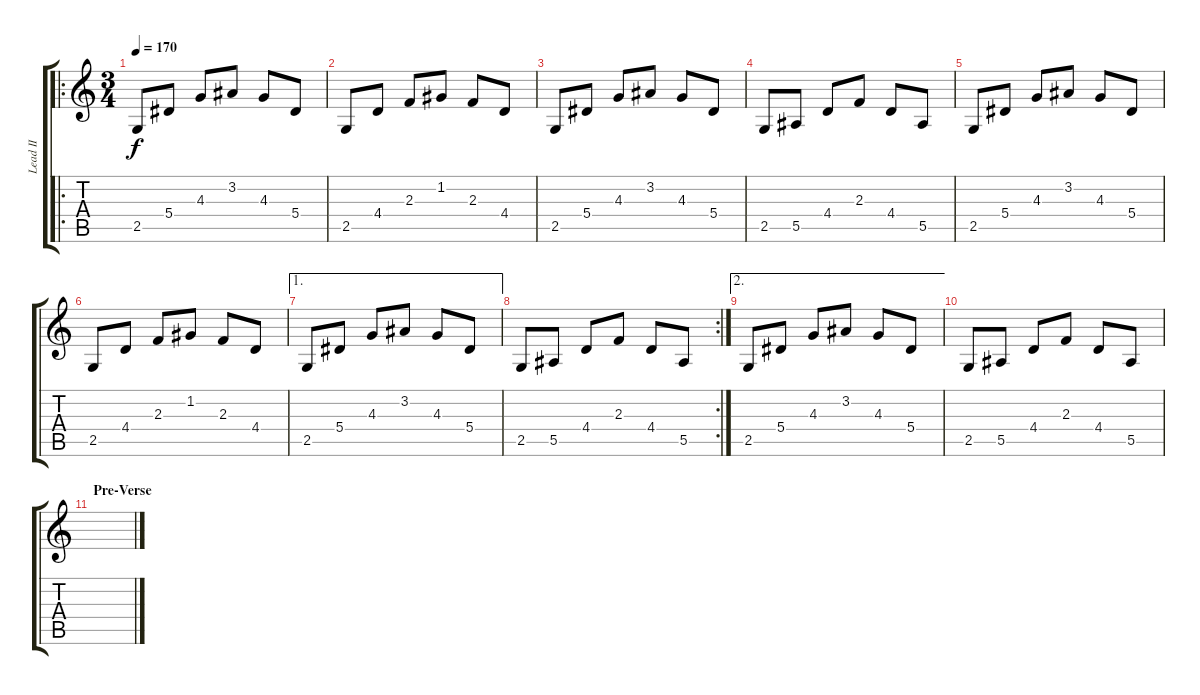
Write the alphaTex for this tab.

\track ("Lead II" "Lead II") {instrument overdrivenguitar}
\staff {score tabs}
\tuning (C4 G3 Eb3 Bb2 F2 C2) {hide}
\ro
\ts (3 4)
\tempo 170
\clef g2
\ks c
2.5.8{dy f} 5.4.8 4.3.8 3.2.8 4.3.8 5.4.8 |
2.5.8 4.4.8 2.3.8 1.2.8 2.3.8 4.4.8 |
2.5.8 5.4.8 4.3.8 3.2.8 4.3.8 5.4.8 |
2.5.8 5.5.8 4.4.8 2.3.8 4.4.8 5.5.8 |
2.5.8 5.4.8 4.3.8 3.2.8 4.3.8 5.4.8 |
2.5.8 4.4.8 2.3.8 1.2.8 2.3.8 4.4.8 |
\ae 1
2.5.8 5.4.8 4.3.8 3.2.8 4.3.8 5.4.8 |
\rc 2
2.5.8 5.5.8 4.4.8 2.3.8 4.4.8 5.5.8 |
\ae 2
2.5.8 5.4.8 4.3.8 3.2.8 4.3.8 5.4.8 |
2.5.8 5.5.8 4.4.8 2.3.8 4.4.8 5.5.8 |
\section ("" "Pre-Verse")
